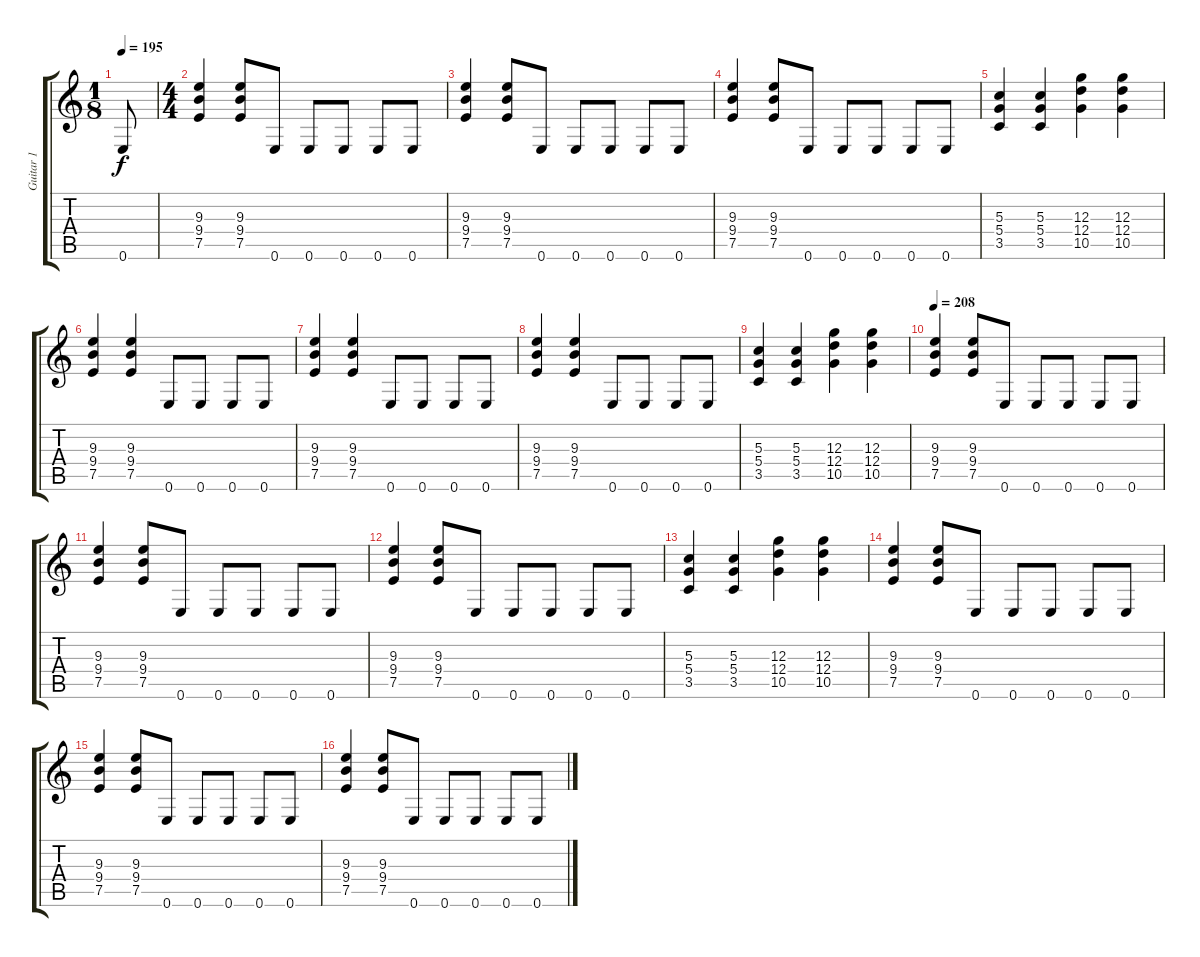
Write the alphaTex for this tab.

\track ("Guitar 1" "Guitar 1") {instrument distortionguitar}
\staff {score tabs}
\tuning (E4 B3 G3 D3 A2 E2) {hide}
\ts (1 8)
\tempo 195
\clef g2
\ks c
0.6.8{dy f instrument distortionguitar} |
\ts (4 4)
(9.3 9.4 7.5).4 (9.3 9.4 7.5).8 0.6.8 0.6.8 0.6.8 0.6.8 0.6.8 |
(9.3 9.4 7.5).4 (9.3 9.4 7.5).8 0.6.8 0.6.8 0.6.8 0.6.8 0.6.8 |
(9.3 9.4 7.5).4 (9.3 9.4 7.5).8 0.6.8 0.6.8 0.6.8 0.6.8 0.6.8 |
(5.3 5.4 3.5).4 (5.3 5.4 3.5).4 (12.3 12.4 10.5).4 (12.3 12.4 10.5).4 |
(9.3 9.4 7.5).4 (9.3 9.4 7.5).4 0.6.8 0.6.8 0.6.8 0.6.8 |
(9.3 9.4 7.5).4 (9.3 9.4 7.5).4 0.6.8 0.6.8 0.6.8 0.6.8 |
(9.3 9.4 7.5).4 (9.3 9.4 7.5).4 0.6.8 0.6.8 0.6.8 0.6.8 |
(5.3 5.4 3.5).4 (5.3 5.4 3.5).4 (12.3 12.4 10.5).4 (12.3 12.4 10.5).4 |
\tempo 208
(9.3 9.4 7.5).4 (9.3 9.4 7.5).8 0.6.8 0.6.8 0.6.8 0.6.8 0.6.8 |
(9.3 9.4 7.5).4 (9.3 9.4 7.5).8 0.6.8 0.6.8 0.6.8 0.6.8 0.6.8 |
(9.3 9.4 7.5).4 (9.3 9.4 7.5).8 0.6.8 0.6.8 0.6.8 0.6.8 0.6.8 |
(5.3 5.4 3.5).4 (5.3 5.4 3.5).4 (12.3 12.4 10.5).4 (12.3 12.4 10.5).4 |
(9.3 9.4 7.5).4 (9.3 9.4 7.5).8 0.6.8 0.6.8 0.6.8 0.6.8 0.6.8 |
(9.3 9.4 7.5).4 (9.3 9.4 7.5).8 0.6.8 0.6.8 0.6.8 0.6.8 0.6.8 |
(9.3 9.4 7.5).4 (9.3 9.4 7.5).8 0.6.8 0.6.8 0.6.8 0.6.8 0.6.8
